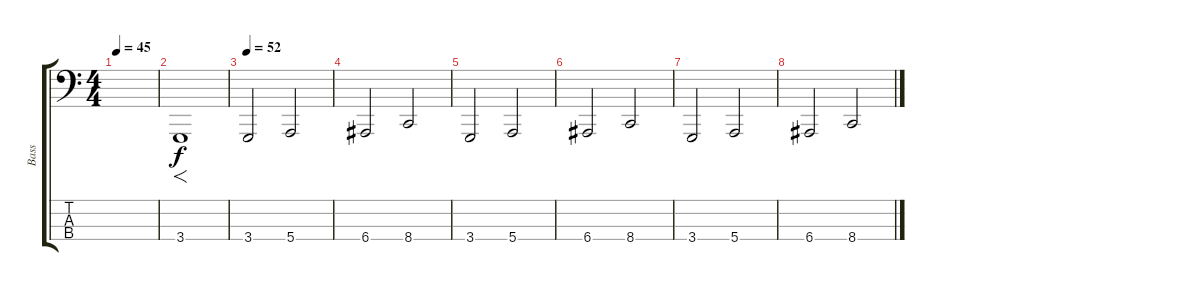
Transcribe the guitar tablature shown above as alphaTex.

\track ("Bass" "Bass") {instrument tremolostrings}
\staff {score tabs}
\tuning (G2 D2 A1 E1) {hide}
\ts (4 4)
\tempo 45
\clef f4
\ks c
|
3.4.1{f} |
\tempo 52
3.4.2 5.4.2 |
6.4.2 8.4.2 |
3.4.2 5.4.2 |
6.4.2 8.4.2 |
3.4.2 5.4.2 |
6.4.2 8.4.2
